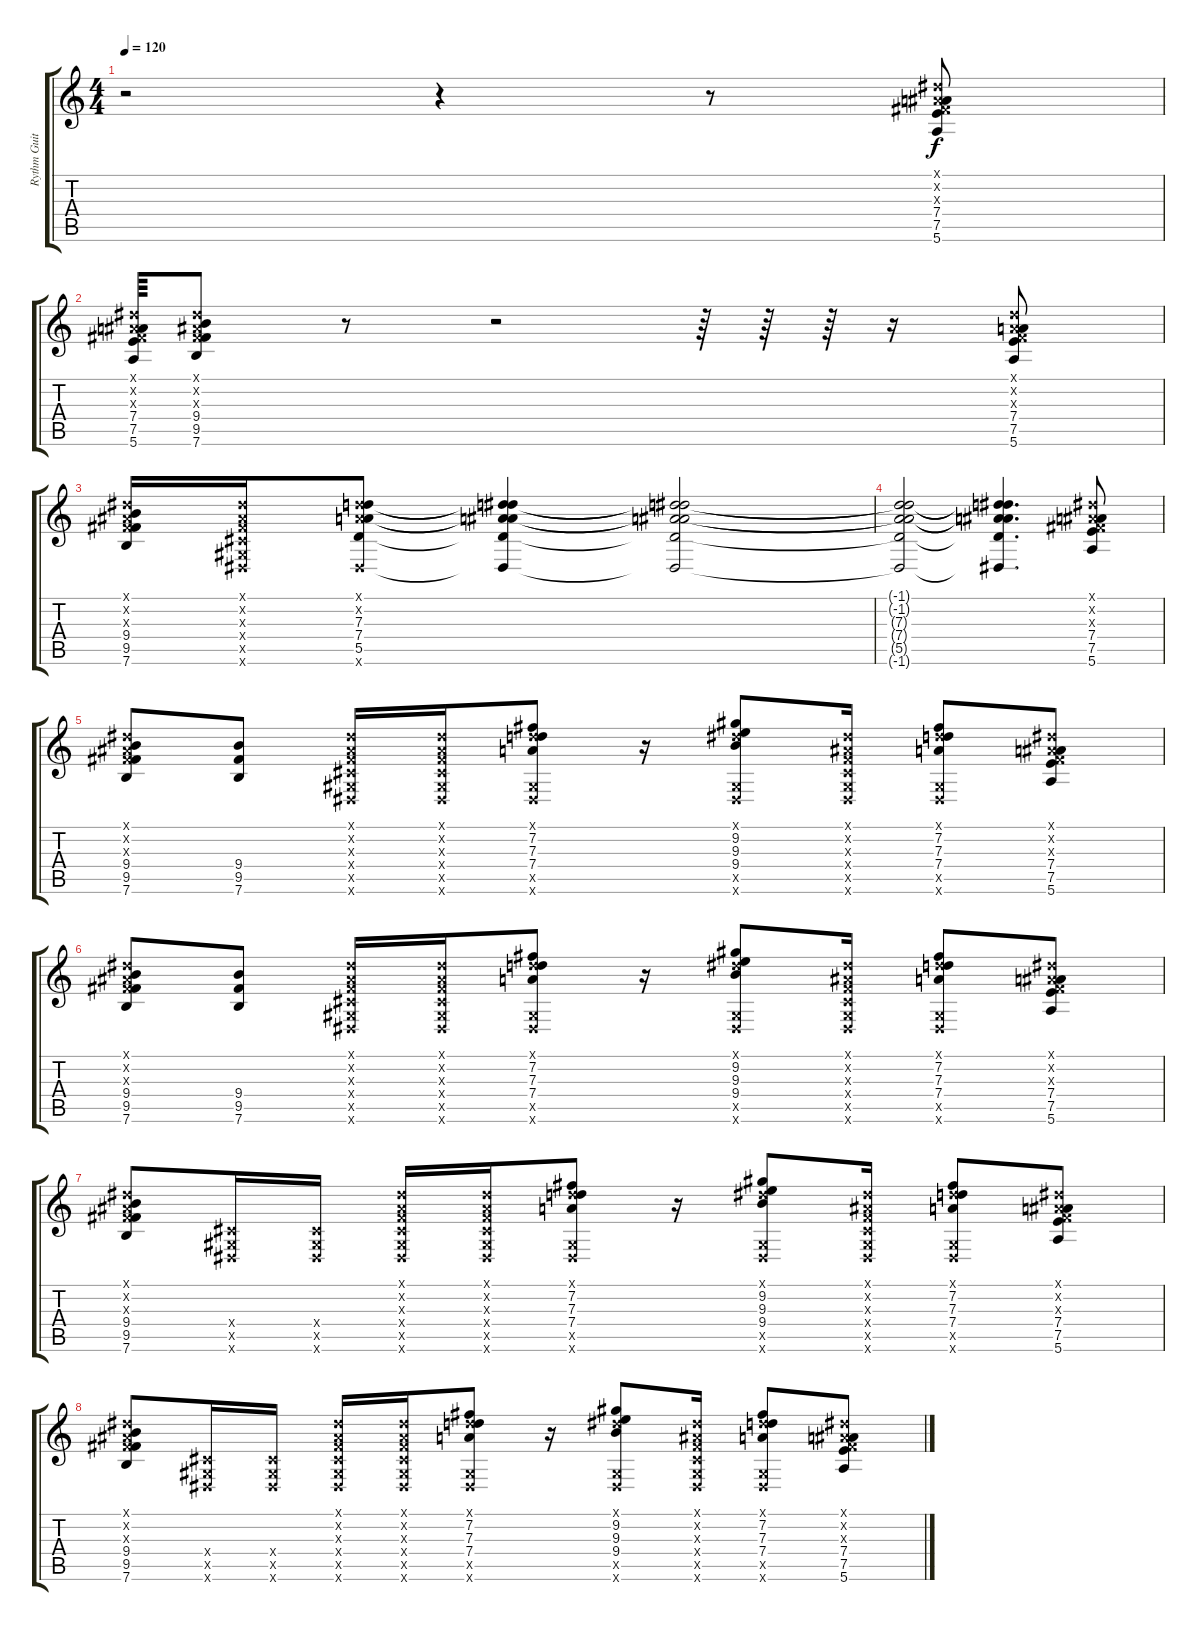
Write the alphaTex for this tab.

\track ("Rythm Guitar" "Rythm Guit") {instrument distortionguitar}
\staff {score tabs}
\tuning (E4 B3 G3 D3 A2 E2) {hide}
\ts (4 4)
\tempo 120
\clef g2
\ks c
r.2{dy f instrument distortionguitar} r.4 r.8 (-1.1{x} -1.2{x} -1.3{x} 7.4 7.5 5.6).8 |
(-1.1{x} -1.2{x} -1.3{x} 7.4 7.5 5.6).64 (-1.1{x} -1.2{x} -1.3{x} 9.4 9.5 7.6).8 r.8 r.2 r.64 r.64 r.64 r.16 (-1.1{x} -1.2{x} -1.3{x} 7.4 7.5 5.6).8 |
(-1.1{x} -1.2{x} -1.3{x} 9.4 9.5 7.6).16 (-1.1{x} -1.2{x} -1.3{x} -1.4{x} -1.5{x} -1.6{x}).16 (-1.1{x} -1.2{x} 7.3 7.4 5.5 -1.6{x}).8 (-1.1{t} -1.2{t} 7.3{t} 7.4{t} 5.5{t} -1.6{t}).4 (-1.1{t} -1.2{t} 7.3{t} 7.4{t} 5.5{t} -1.6{t}).2 |
(-1.1{t} -1.2{t} 7.3{t} 7.4{t} 5.5{t} -1.6{t}).2 (-1.1{t} -1.2{t} 7.3{t} 7.4{t} 5.5{t} -1.6{t}).4{d} (-1.1{x} -1.2{x} -1.3{x} 7.4 7.5 5.6).8 |
(-1.1{x} -1.2{x} -1.3{x} 9.4 9.5 7.6).8 (9.4 9.5 7.6).8 (-1.1{x} -1.2{x} -1.3{x} -1.4{x} -1.5{x} -1.6{x}).16 (-1.1{x} -1.2{x} -1.3{x} -1.4{x} -1.5{x} -1.6{x}).16 (-1.1{x} 7.2 7.3 7.4 -1.5{x} -1.6{x}).8 r.16 (-1.1{x} 9.2 9.3 9.4 -1.5{x} -1.6{x}).8 (-1.1{x} -1.2{x} -1.3{x} -1.4{x} -1.5{x} -1.6{x}).16 (-1.1{x} 7.2 7.3 7.4 -1.5{x} -1.6{x}).8 (-1.1{x} -1.2{x} -1.3{x} 7.4 7.5 5.6).8 |
(-1.1{x} -1.2{x} -1.3{x} 9.4 9.5 7.6).8 (9.4 9.5 7.6).8 (-1.1{x} -1.2{x} -1.3{x} -1.4{x} -1.5{x} -1.6{x}).16 (-1.1{x} -1.2{x} -1.3{x} -1.4{x} -1.5{x} -1.6{x}).16 (-1.1{x} 7.2 7.3 7.4 -1.5{x} -1.6{x}).8 r.16 (-1.1{x} 9.2 9.3 9.4 -1.5{x} -1.6{x}).8 (-1.1{x} -1.2{x} -1.3{x} -1.4{x} -1.5{x} -1.6{x}).16 (-1.1{x} 7.2 7.3 7.4 -1.5{x} -1.6{x}).8 (-1.1{x} -1.2{x} -1.3{x} 7.4 7.5 5.6).8 |
(-1.1{x} -1.2{x} -1.3{x} 9.4 9.5 7.6).8 (-1.4{x} -1.5{x} -1.6{x}).16 (-1.4{x} -1.5{x} -1.6{x}).16 (-1.1{x} -1.2{x} -1.3{x} -1.4{x} -1.5{x} -1.6{x}).16 (-1.1{x} -1.2{x} -1.3{x} -1.4{x} -1.5{x} -1.6{x}).16 (-1.1{x} 7.2 7.3 7.4 -1.5{x} -1.6{x}).8 r.16 (-1.1{x} 9.2 9.3 9.4 -1.5{x} -1.6{x}).8 (-1.1{x} -1.2{x} -1.3{x} -1.4{x} -1.5{x} -1.6{x}).16 (-1.1{x} 7.2 7.3 7.4 -1.5{x} -1.6{x}).8 (-1.1{x} -1.2{x} -1.3{x} 7.4 7.5 5.6).8 |
(-1.1{x} -1.2{x} -1.3{x} 9.4 9.5 7.6).8 (-1.4{x} -1.5{x} -1.6{x}).16 (-1.4{x} -1.5{x} -1.6{x}).16 (-1.1{x} -1.2{x} -1.3{x} -1.4{x} -1.5{x} -1.6{x}).16 (-1.1{x} -1.2{x} -1.3{x} -1.4{x} -1.5{x} -1.6{x}).16 (-1.1{x} 7.2 7.3 7.4 -1.5{x} -1.6{x}).8 r.16 (-1.1{x} 9.2 9.3 9.4 -1.5{x} -1.6{x}).8 (-1.1{x} -1.2{x} -1.3{x} -1.4{x} -1.5{x} -1.6{x}).16 (-1.1{x} 7.2 7.3 7.4 -1.5{x} -1.6{x}).8 (-1.1{x} -1.2{x} -1.3{x} 7.4 7.5 5.6).8
